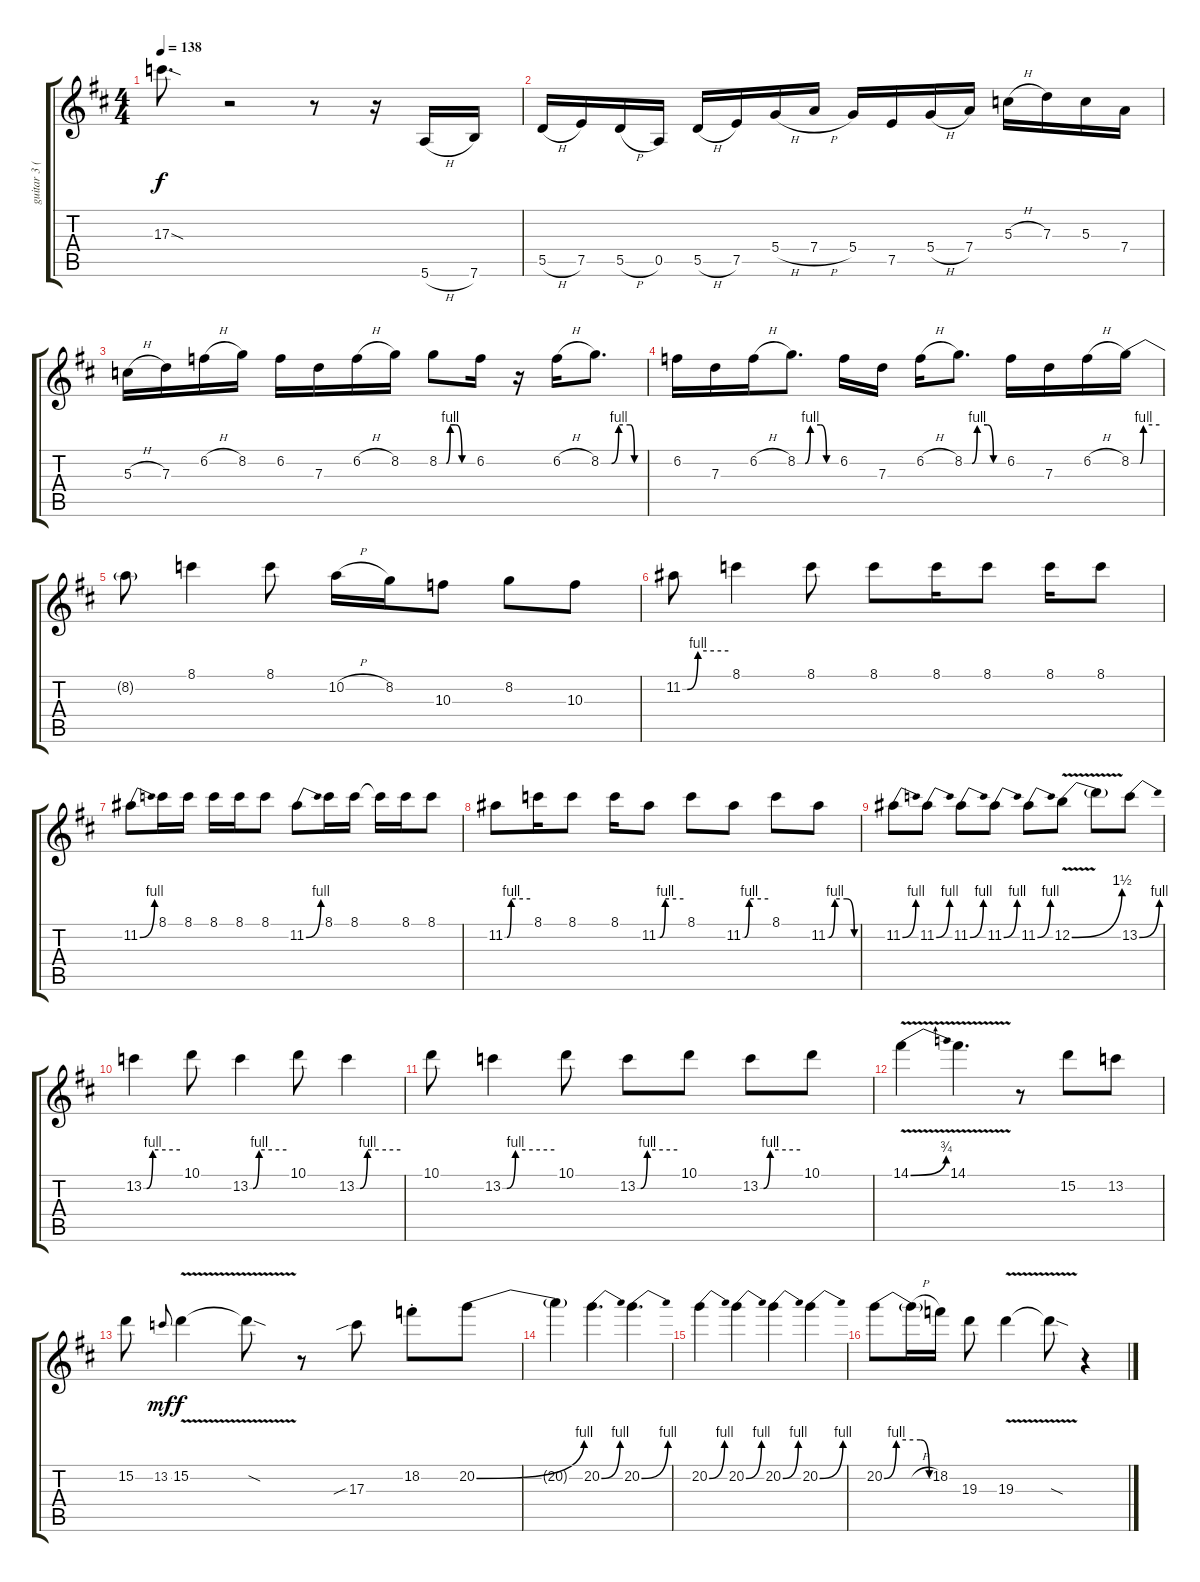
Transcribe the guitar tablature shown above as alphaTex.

\track ("guitar 3 (solos)" "guitar 3 (") {instrument distortionguitar}
\staff {score tabs}
\tuning (E4 B3 G3 D3 A2 E2) {hide}
\ts (4 4)
\tempo 138
\clef g2
\ks d
17.3{sod}.8{d dy f} r.2 r.8 r.16 5.6{h}.16 7.6.16 |
5.5{h}.16 7.5.16 5.5{h}.16 0.5.16 5.5{h}.16 7.5.16 5.4{h}.16 7.4{h}.16 5.4.16 7.5.16 5.4{h}.16 7.4.16 5.3{h}.16 7.3.16 5.3.16 7.4.16 |
5.3{h}.16 7.3.16 6.2{h}.16 8.2.16 6.2.16 7.3.16 6.2{h}.16 8.2.16 8.2{be (custom 0 0 13 0 20 4 30 4 41 0 60 0)}.8 6.2.16 r.16 6.2{h}.16 8.2{be (custom 0 0 15 0 25 4 41 4 47 0 60 0)}.8{d} |
6.2.16 7.3.16 6.2{h}.16 8.2{be (custom 0 0 12 0 20 4 36 4 45 0 60 0)}.8{d} 6.2.16 7.3.16 6.2{h}.16 8.2{be (custom 0 0 12 0 20 4 36 4 45 0 60 0)}.8{d} 6.2.16 7.3.16 6.2{h}.16 8.2{be (custom 0 0 19 0 26 4 60 4)}.16 |
8.2{t}.8 8.1.4 8.1.8 10.2{h}.16 8.2.16 10.3.8 8.2.8 10.3.8 |
11.2{be (custom 0 0 6 0 20 4 60 4)}.8 8.1.4 8.1.8 8.1.8 8.1.16 8.1.8 8.1.16 8.1.8 |
11.2{be (bend 0 0 60 4)}.8 8.1.16 8.1.16 8.1.16 8.1.16 8.1.8 11.2{be (bend 0 0 60 4)}.8 8.1.16 8.1.16 8.1{t}.16 8.1.16 8.1.8 |
11.2{be (custom 0 0 5 0 15 4 60 4)}.8 8.1.16 8.1.8 8.1.16 11.2{be (custom 0 0 4 0 17 4 60 4)}.8 8.1.8 11.2{be (custom 0 0 4 0 15 4 60 4)}.8 8.1.8 11.2{be (custom 0 0 2 0 15 4 40 4 55 0 60 0)}.8 |
11.2{be (bend 0 0 60 4)}.8 11.2{be (bend 0 0 60 4)}.8 11.2{be (bend 0 0 60 4)}.8 11.2{be (bend 0 0 60 4)}.8 11.2{be (bend 0 0 60 4)}.8 12.2{be (bend 0 0 60 6) v}.8 12.2{t}.8 13.2{be (bend 0 0 60 4)}.8 |
13.2{be (custom 0 0 5 0 15 4 60 4)}.4 10.1.8 13.2{be (custom 0 0 5 0 15 4 60 4)}.4 10.1.8 13.2{be (custom 0 0 5 0 15 4 60 4)}.4 |
10.1.8 13.2{be (custom 0 0 5 0 15 4 60 4)}.4 10.1.8 13.2{be (custom 0 0 5 0 15 4 60 4)}.8 10.1.8 13.2{be (custom 0 0 5 0 15 4 60 4)}.8 10.1.8 |
14.1{be (bend 0 0 60 3) v}.4 14.1{v}.4{d} r.8 15.2.8 13.2.8 |
15.2.8 13.2.8{gr onbeat dy mf} 15.2{v}.4{dy f} 15.2{sod t}.8 r.8 17.3{sib}.8 18.2{st}.8 20.2{be (bend 0 0 60 4)}.8 |
20.2{t}.4 20.2{be (bend 0 0 60 4)}.4{d} 20.2{be (bend 0 0 60 4)}.4{d} |
20.2{be (bend 0 0 60 4)}.4 20.2{be (bend 0 0 60 4)}.4 20.2{be (bend 0 0 60 4)}.4 20.2{be (bend 0 0 60 4)}.4 |
20.2{be (custom 0 0 15 4 45 4 56 0 60 0)}.8 20.2{h t}.16 18.2.16 19.3.8 19.3{v}.4 19.3{sod t}.8 r.4
